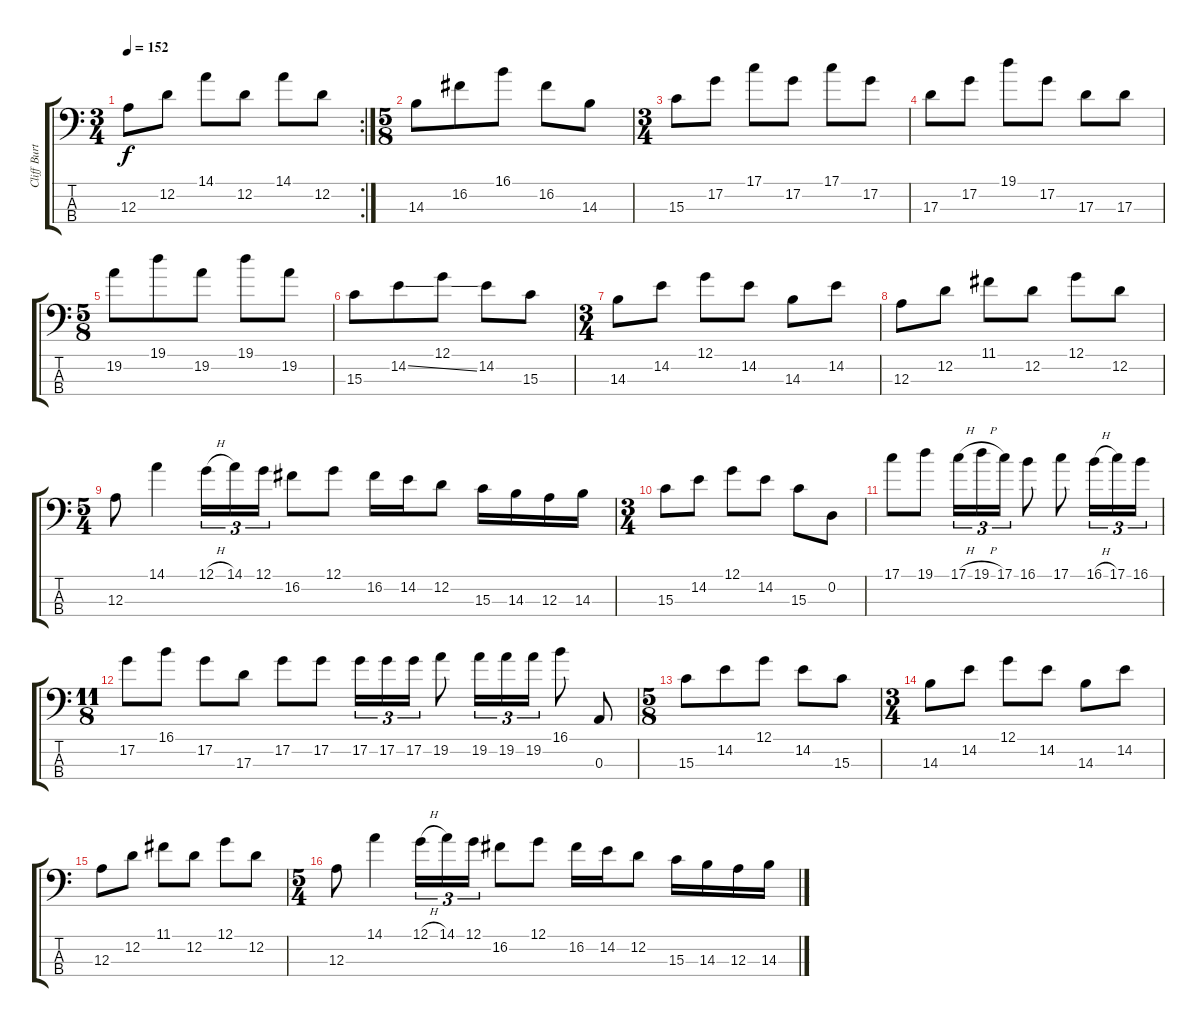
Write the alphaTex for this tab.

\track ("Cliff Burton" "Cliff Burt") {instrument electricbasspick}
\staff {score tabs}
\tuning (G2 D2 A1 E1) {hide}
\rc 2
\ts (3 4)
\tempo 152
\clef f4
\ks c
12.3.8{dy f} 12.2.8 14.1.8 12.2.8 14.1.8 12.2.8 |
\ts (5 8)
14.3.8 16.2.8 16.1.8 16.2.8 14.3.8 |
\ts (3 4)
15.3.8 17.2.8 17.1.8 17.2.8 17.1.8 17.2.8 |
17.3.8 17.2.8 19.1.8 17.2.8 17.3.8 17.3.8 |
\ts (5 8)
19.2.8 19.1.8 19.2.8 19.1.8 19.2.8 |
15.3.8 14.2{ss}.8 12.1.8 14.2.8 15.3.8 |
\ts (3 4)
14.3.8 14.2.8 12.1.8 14.2.8 14.3.8 14.2.8 |
12.3.8 12.2.8 11.1.8 12.2.8 12.1.8 12.2.8 |
\ts (5 4)
12.3.8 14.1.4 12.1{h}.16{tu (3 2)} 14.1.16{tu (3 2)} 12.1.16{tu (3 2)} 16.2.8 12.1.8 16.2.16 14.2.16 12.2.8 15.3.16 14.3.16 12.3.16 14.3.16 |
\ts (3 4)
15.3.8 14.2.8 12.1.8 14.2.8 15.3.8 0.2.8 |
17.1.8 19.1.8 17.1{h}.16{tu (3 2)} 19.1{h}.16{tu (3 2)} 17.1.16{tu (3 2)} 16.1.8 17.1.8 16.1{h}.16{tu (3 2)} 17.1.16{tu (3 2)} 16.1.16{tu (3 2)} |
\ts (11 8)
17.2.8 16.1.8 17.2.8 17.3.8 17.2.8 17.2.8 17.2.16{tu (3 2)} 17.2.16{tu (3 2)} 17.2.16{tu (3 2)} 19.2.8 19.2.16{tu (3 2)} 19.2.16{tu (3 2)} 19.2.16{tu (3 2)} 16.1.8 0.3.8 |
\ts (5 8)
15.3.8 14.2.8 12.1.8 14.2.8 15.3.8 |
\ts (3 4)
14.3.8 14.2.8 12.1.8 14.2.8 14.3.8 14.2.8 |
12.3.8 12.2.8 11.1.8 12.2.8 12.1.8 12.2.8 |
\ts (5 4)
12.3.8 14.1.4 12.1{h}.16{tu (3 2)} 14.1.16{tu (3 2)} 12.1.16{tu (3 2)} 16.2.8 12.1.8 16.2.16 14.2.16 12.2.8 15.3.16 14.3.16 12.3.16 14.3.16
